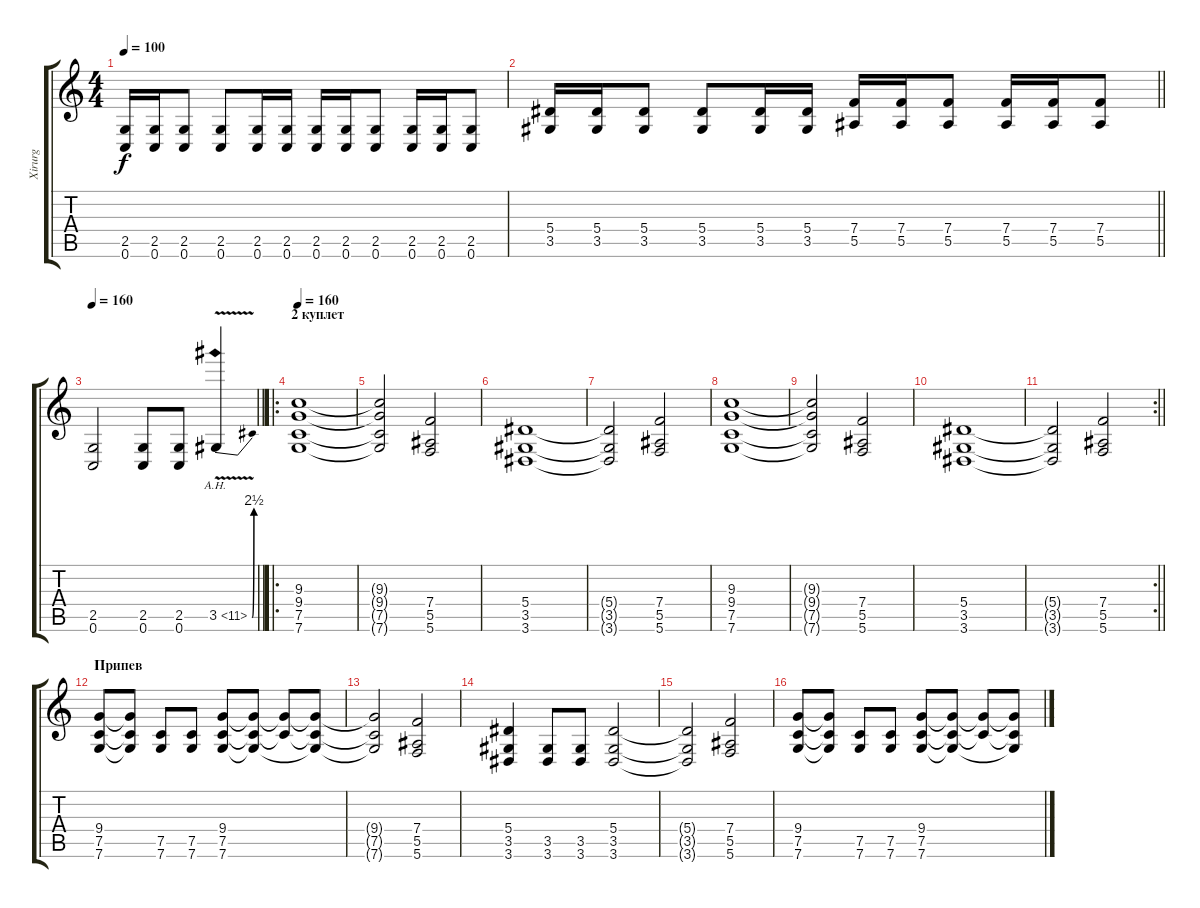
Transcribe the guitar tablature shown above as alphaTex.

\track ("Xirurg" "Xirurg") {instrument distortionguitar}
\staff {score tabs}
\tuning (C4 G3 Eb3 Bb2 F2 C2) {hide}
\ts (4 4)
\tempo 100
\clef g2
\ks c
(2.5 0.6).16{dy f} (2.5 0.6).16 (2.5 0.6).8 (2.5 0.6).8 (2.5 0.6).16 (2.5 0.6).16 (2.5 0.6).16 (2.5 0.6).16 (2.5 0.6).8 (2.5 0.6).16 (2.5 0.6).16 (2.5 0.6).8 |
\barLineRight lightlight
(5.4 3.5).16 (5.4 3.5).16 (5.4 3.5).8 (5.4 3.5).8 (5.4 3.5).16 (5.4 3.5).16 (7.4 5.5).16 (7.4 5.5).16 (7.4 5.5).8 (7.4 5.5).16 (7.4 5.5).16 (7.4 5.5).8 |
\tempo 160
\barLineRight lightlight
(2.5 0.6).2 (2.5 0.6).8 (2.5 0.6).8 3.5{be (bend 0 0 60 10) ah 8 v}.4 |
\ro
\section ("" "2 куплет")
\tempo 160
(9.3 9.4 7.5 7.6).1 |
(9.3{t} 9.4{t} 7.5{t} 7.6{t}).2 (7.4 5.5 5.6).2 |
(5.4 3.5 3.6).1 |
(5.4{t} 3.5{t} 3.6{t}).2 (7.4 5.5 5.6).2 |
(9.3 9.4 7.5 7.6).1 |
(9.3{t} 9.4{t} 7.5{t} 7.6{t}).2 (7.4 5.5 5.6).2 |
(5.4 3.5 3.6).1 |
\rc 2
\barLineRight lightlight
(5.4{t} 3.5{t} 3.6{t}).2 (7.4 5.5 5.6).2 |
\section ("" "Припев")
(9.4 7.5 7.6).8 (9.4{t} 7.5{t} 7.6{t}).8 (7.5 7.6).8 (7.5 7.6).8 (9.4 7.5 7.6).8 (9.4{t} 7.5{t} 7.6{t}).8 (9.4{t} 7.5{t}).8 (9.4{t} 7.5{t} 7.6{t}).8 |
(9.4{t} 7.5{t} 7.6{t}).2 (7.4 5.5 5.6).2 |
(5.4 3.5 3.6).4 (3.5 3.6).8 (3.5 3.6).8 (5.4 3.5 3.6).2 |
(5.4{t} 3.5{t} 3.6{t}).2 (7.4 5.5 5.6).2 |
(9.4 7.5 7.6).8 (9.4{t} 7.5{t} 7.6{t}).8 (7.5 7.6).8 (7.5 7.6).8 (9.4 7.5 7.6).8 (9.4{t} 7.5{t} 7.6{t}).8 (9.4{t} 7.5{t}).8 (9.4{t} 7.5{t} 7.6{t}).8
